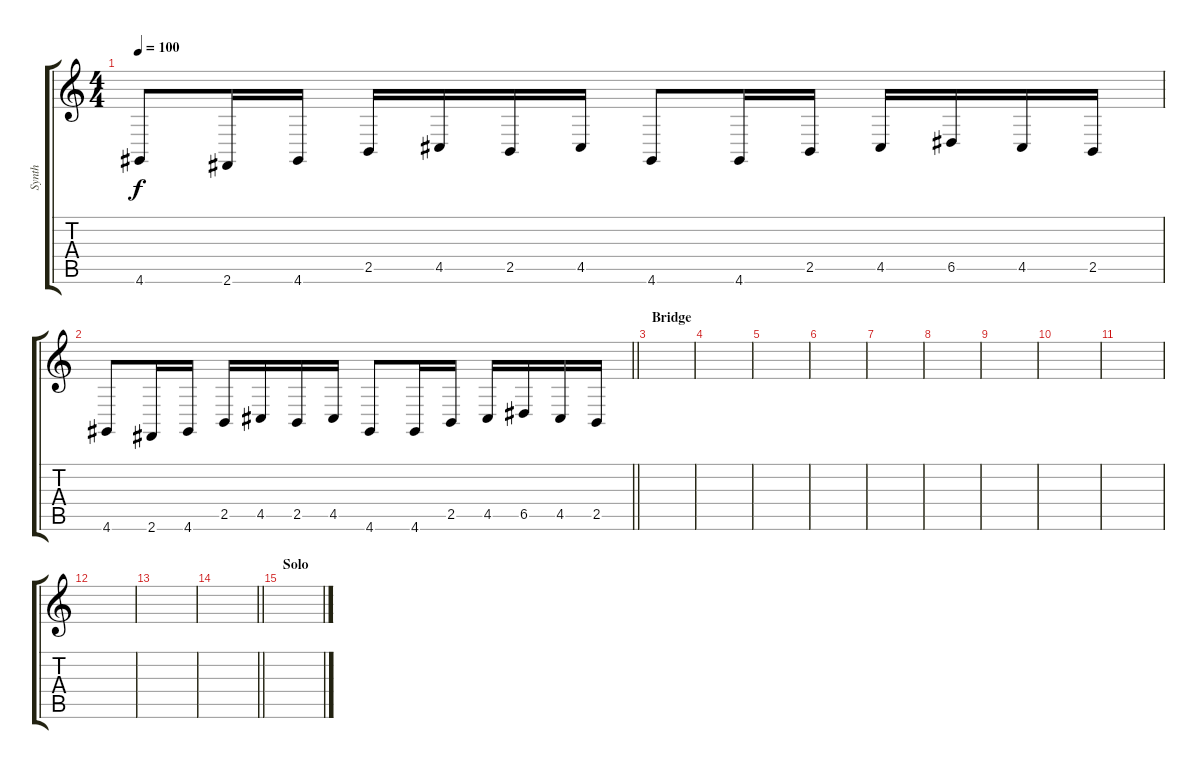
\track ("Synth" "Synth") {instrument drawbarorgan}
\staff {score tabs}
\tuning (E4 B3 G3 D3 A2 E2) {hide}
\ts (4 4)
\tempo 100
\clef g2
\ks c
4.6.8{dy f} 2.6.16 4.6.16 2.5.16 4.5.16 2.5.16 4.5.16 4.6.8 4.6.16 2.5.16 4.5.16 6.5.16 4.5.16 2.5.16 |
\barLineRight lightlight
4.6.8 2.6.16 4.6.16 2.5.16 4.5.16 2.5.16 4.5.16 4.6.8 4.6.16 2.5.16 4.5.16 6.5.16 4.5.16 2.5.16 |
\section ("" "Bridge")
|
|
|
|
|
|
|
|
|
|
|
\barLineRight lightlight
|
\section ("" "Solo")
